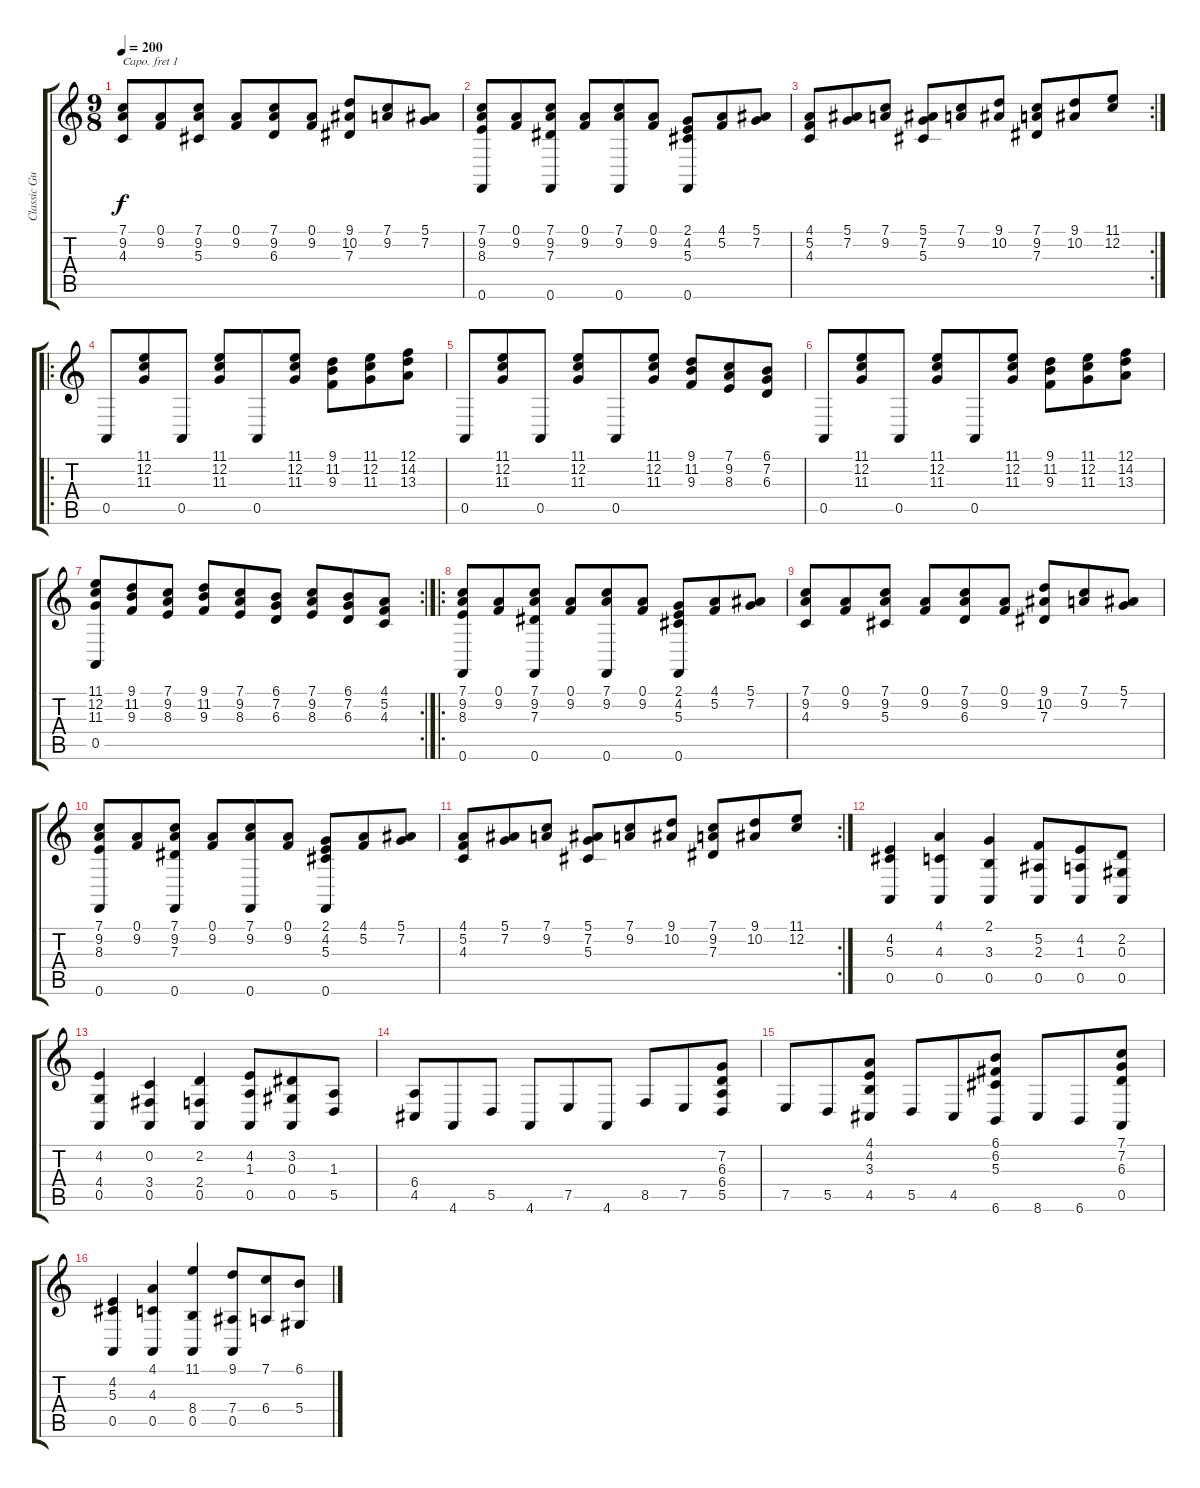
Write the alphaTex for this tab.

\track ("Classic Guitar" "Classic Gu") {instrument acousticgrandpiano}
\staff {score tabs}
\capo 1
\tuning (E4 B3 G3 D3 Ab2 E2) {hide}
\ts (9 8)
\tempo 200
\clef g2
\ks c
(7.1 9.2 4.3).8{dy f} (0.1 9.2).8 (7.1 9.2 5.3).8 (0.1 9.2).8 (7.1 9.2 6.3).8 (0.1 9.2).8 (9.1 10.2 7.3).8 (7.1 9.2).8 (5.1 7.2).8 |
(7.1 9.2 8.3 0.6).8 (0.1 9.2).8 (7.1 9.2 7.3 0.6).8 (0.1 9.2).8 (7.1 9.2 0.6).8 (0.1 9.2).8 (2.1 4.2 5.3 0.6).8 (4.1 5.2).8 (5.1 7.2).8 |
\rc 2
(4.1 5.2 4.3).8 (5.1 7.2).8 (7.1 9.2).8 (5.1 7.2 5.3).8 (7.1 9.2).8 (9.1 10.2).8 (7.1 9.2 7.3).8 (9.1 10.2).8 (11.1 12.2).8 |
\ro
0.5.8 (11.1 12.2 11.3).8 0.5.8 (11.1 12.2 11.3).8 0.5.8 (11.1 12.2 11.3).8 (9.1 11.2 9.3).8 (11.1 12.2 11.3).8 (12.1 14.2 13.3).8 |
0.5.8 (11.1 12.2 11.3).8 0.5.8 (11.1 12.2 11.3).8 0.5.8 (11.1 12.2 11.3).8 (9.1 11.2 9.3).8 (7.1 9.2 8.3).8 (6.1 7.2 6.3).8 |
0.5.8 (11.1 12.2 11.3).8 0.5.8 (11.1 12.2 11.3).8 0.5.8 (11.1 12.2 11.3).8 (9.1 11.2 9.3).8 (11.1 12.2 11.3).8 (12.1 14.2 13.3).8 |
\rc 2
(11.1 12.2 11.3 0.5).8 (9.1 11.2 9.3).8 (7.1 9.2 8.3).8 (9.1 11.2 9.3).8 (7.1 9.2 8.3).8 (6.1 7.2 6.3).8 (7.1 9.2 8.3).8 (6.1 7.2 6.3).8 (4.1 5.2 4.3).8 |
\ro
(7.1 9.2 8.3 0.6).8 (0.1 9.2).8 (7.1 9.2 7.3 0.6).8 (0.1 9.2).8 (7.1 9.2 0.6).8 (0.1 9.2).8 (2.1 4.2 5.3 0.6).8 (4.1 5.2).8 (5.1 7.2).8 |
(7.1 9.2 4.3).8 (0.1 9.2).8 (7.1 9.2 5.3).8 (0.1 9.2).8 (7.1 9.2 6.3).8 (0.1 9.2).8 (9.1 10.2 7.3).8 (7.1 9.2).8 (5.1 7.2).8 |
(7.1 9.2 8.3 0.6).8 (0.1 9.2).8 (7.1 9.2 7.3 0.6).8 (0.1 9.2).8 (7.1 9.2 0.6).8 (0.1 9.2).8 (2.1 4.2 5.3 0.6).8 (4.1 5.2).8 (5.1 7.2).8 |
\rc 2
(4.1 5.2 4.3).8 (5.1 7.2).8 (7.1 9.2).8 (5.1 7.2 5.3).8 (7.1 9.2).8 (9.1 10.2).8 (7.1 9.2 7.3).8 (9.1 10.2).8 (11.1 12.2).8 |
(4.2 5.3 0.5).4 (4.1 4.3 0.5).4 (2.1 3.3 0.5).4 (5.2 2.3 0.5).8 (4.2 1.3 0.5).8 (2.2 0.3 0.5).8 |
(4.2 4.4 0.5).4 (0.2 3.4 0.5).4 (2.2 2.4 0.5).4 (4.2 1.3 0.5).8 (3.2 0.3 0.5).8 (1.3 5.5).8 |
(6.4 4.5).8 4.6.8 5.5.8 4.6.8 7.5.8 4.6.8 8.5.8 7.5.8 (7.2 6.3 6.4 5.5).8 |
7.5.8 5.5.8 (4.1 4.2 3.3 4.5).8 5.5.8 4.5.8 (6.1 6.2 5.3 6.6).8 8.6.8 6.6.8 (7.1 7.2 6.3 0.5).8 |
(4.2 5.3 0.5).4 (4.1 4.3 0.5).4 (11.1 8.4 0.5).4 (9.1 7.4 0.5).8 (7.1 6.4).8 (6.1 5.4).8
